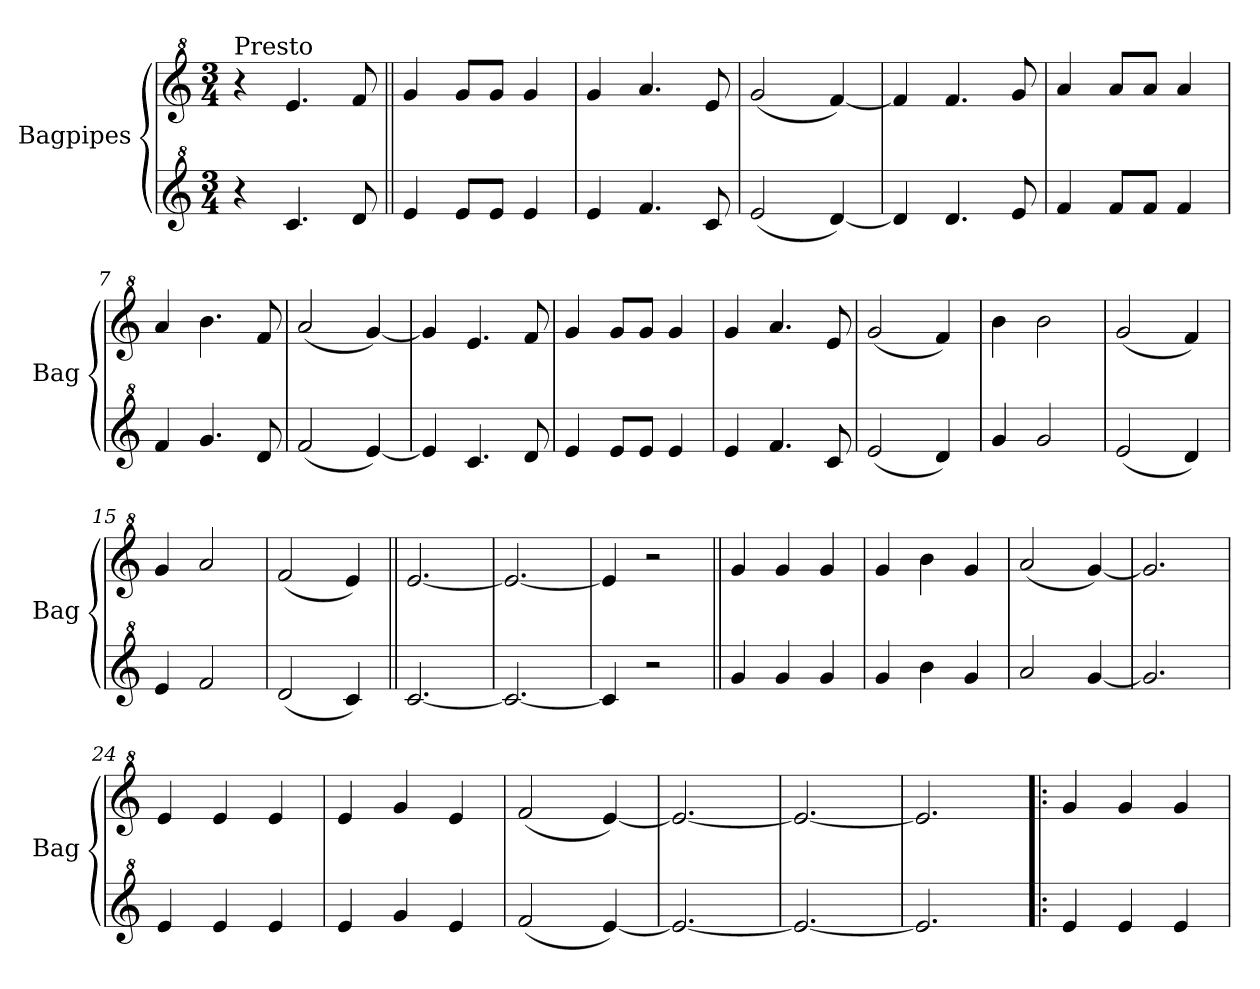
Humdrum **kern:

**kern	**kern
*part2	*part1
*staff2	*staff1
*I"Bagpipes	*I"Bagpipes
*I'Bag	*I'Bag
*clefG^2	*clefG^2
*k[]	*k[]
*C:	*C:
*M3/4	*M3/4
=1	=1
!	!LO:TX:a:t=Presto
4r	4r
4.cc/	4.ee/
8dd/	8ff/
=2||	=2||
4ee/	4gg/
8ee/L	8gg/L
8ee/J	8gg/J
4ee/	4gg/
=3	=3
4ee/	4gg/
4.ff/	4.aa/
8cc/	8ee/
=4	=4
(2ee/	(2gg/
[4dd/)	[4ff/)
=5	=5
4dd/]	4ff/]
4.dd/	4.ff/
8ee/	8gg/
=6	=6
4ff/	4aa/
8ff/L	8aa/L
8ff/J	8aa/J
4ff/	4aa/
=7	=7
4ff/	4aa/
4.gg/	4.bb\
8dd/	8ff/
=8	=8
(2ff/	(2aa/
[4ee/)	[4gg/)
=9	=9
4ee/]	4gg/]
4.cc/	4.ee/
8dd/	8ff/
=10	=10
4ee/	4gg/
8ee/L	8gg/L
8ee/J	8gg/J
4ee/	4gg/
!!LO:LB:g=z
=11	=11
4ee/	4gg/
4.ff/	4.aa/
8cc/	8ee/
=12	=12
(2ee/	(2gg/
4dd/)	4ff/)
=13	=13
4gg/	4bb\
2gg/	2bb\
=14	=14
(2ee/	(2gg/
4dd/)	4ff/)
=15	=15
4ee/	4gg/
2ff/	2aa/
=16	=16
(2dd/	(2ff/
4cc/)	4ee/)
=17||	=17||
[2.cc/	[2.ee/
=18	=18
2.cc/_	2.ee/_
=19	=19
4cc/]	4ee/]
2r	2r
=20||	=20||
4gg/	4gg/
4gg/	4gg/
4gg/	4gg/
=21	=21
4gg/	4gg/
4bb\	4bb\
4gg/	4gg/
=22	=22
2aa/	(2aa/
[4gg/	[4gg/)
=23	=23
2.gg/]	2.gg/]
=24	=24
4ee/	4ee/
4ee/	4ee/
4ee/	4ee/
=25	=25
4ee/	4ee/
4gg/	4gg/
4ee/	4ee/
!!LO:LB:g=z
=26	=26
(2ff/	(2ff/
[4ee/)	[4ee/)
=27	=27
2.ee/_	2.ee/_
=28	=28
2.ee/_	2.ee/_
=29	=29
2.ee/]	2.ee/]
=30!|:	=30!|:
4ee/	4gg/
4ee/	4gg/
4ee/	4gg/
=	=
*-	*-
